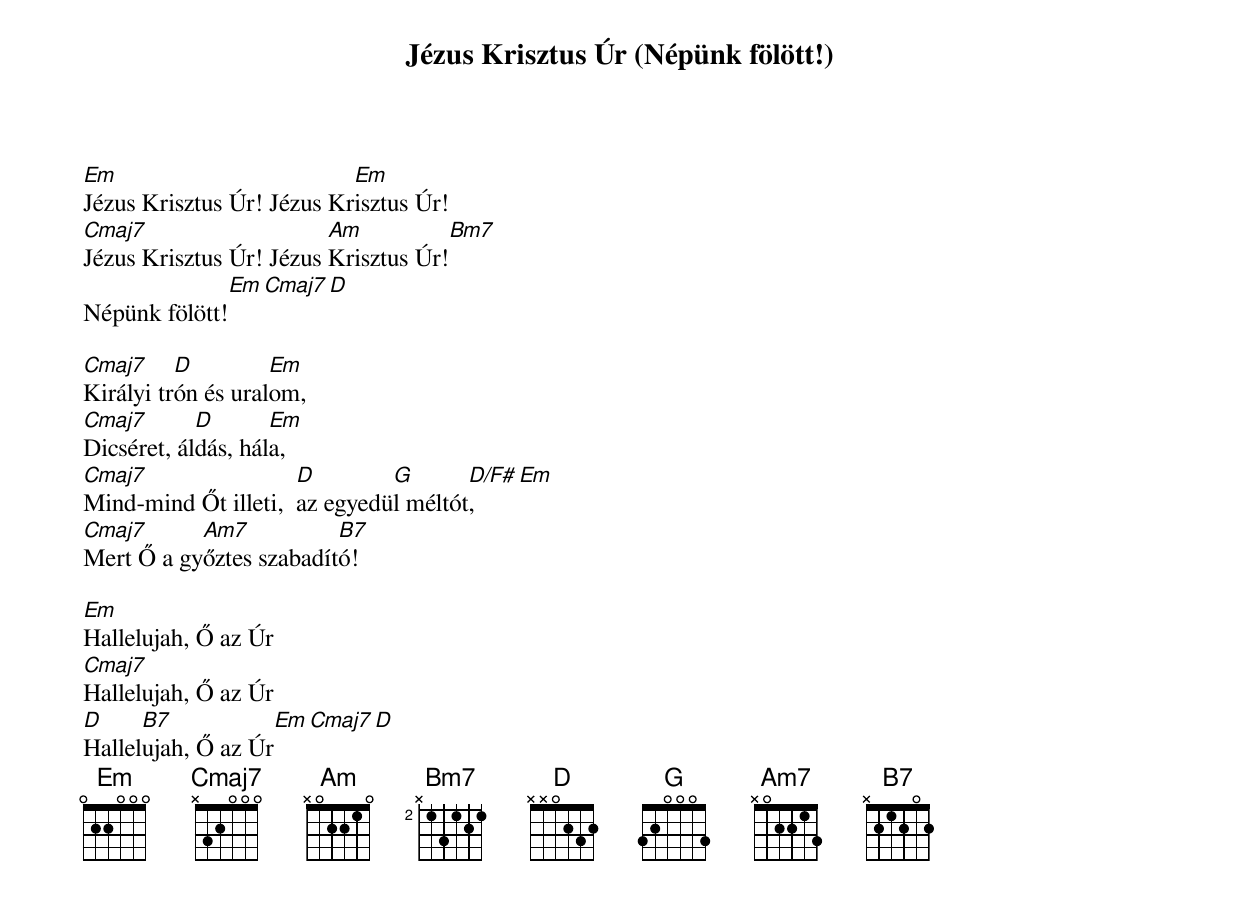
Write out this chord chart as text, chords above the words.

{title: Jézus Krisztus Úr (Népünk fölött!)}
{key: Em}
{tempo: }
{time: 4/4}
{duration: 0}


Em                         Em
Jézus Krisztus Úr! Jézus Krisztus Úr!
Cmaj7                    Am                  Bm7
Jézus Krisztus Úr! Jézus Krisztus Úr!
              Em            Cmaj7 D
Népünk fölött!

Cmaj7     D         Em
Királyi trón és uralom,
Cmaj7       D       Em
Dicséret, áldás, hála,
Cmaj7                 D        G       D/F#  Em
Mind-mind Őt illeti,  az egyedül méltót,
Cmaj7      Am7           B7
Mert Ő a győztes szabadító!

Em
Hallelujah, Ő az Úr
Cmaj7
Hallelujah, Ő az Úr
D     B7             Em    Cmaj7 D
Hallelujah, Ő az Úr
